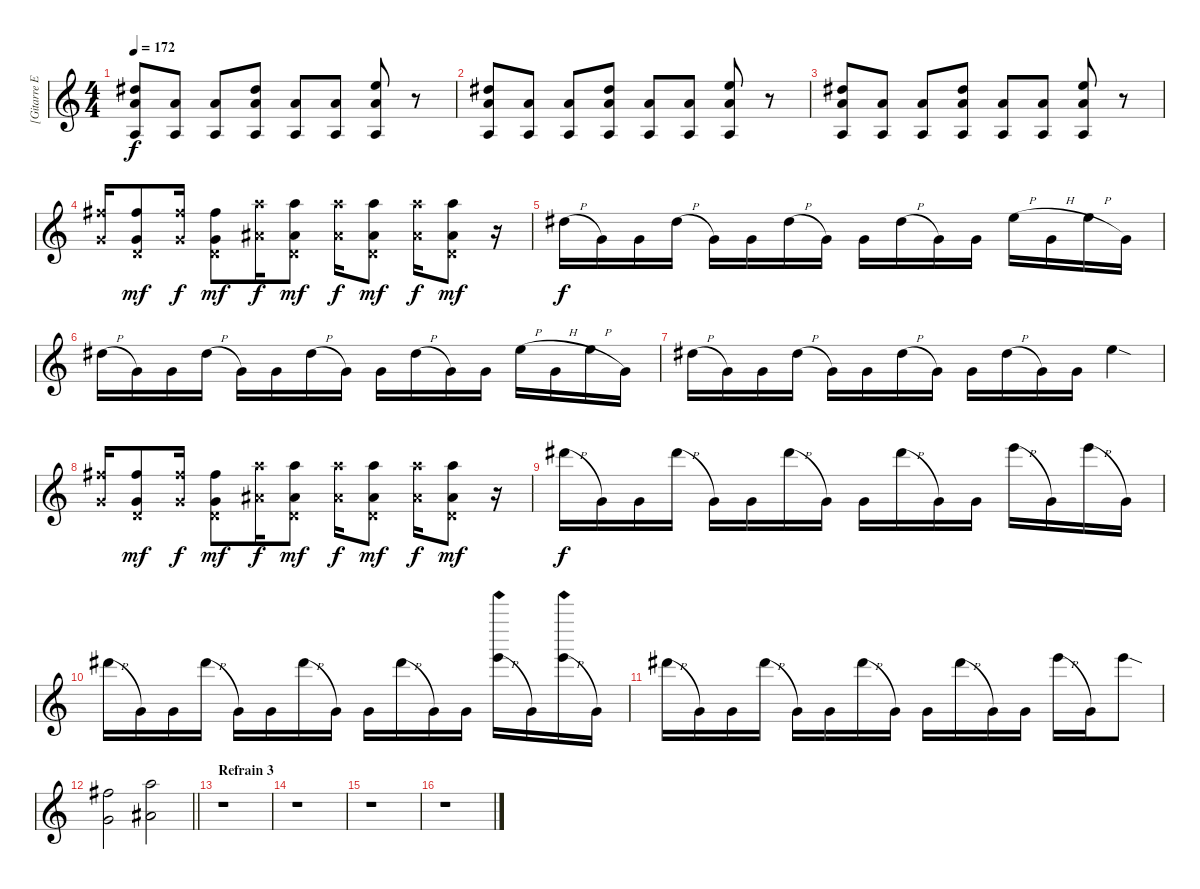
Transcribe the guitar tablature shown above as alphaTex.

\track ("[Gitarre Effekt II]" "[Gitarre E") {instrument overdrivenguitar}
\staff {score}
\tuning (E4 B3 G3 D3 A2 E2) {hide}
\ts (4 4)
\tempo 172
\clef g2
\ks c
(8.3 7.4 0.5).8{dy f} (7.4 0.5).8 (7.4 0.5).8 (8.3 7.4 0.5).8 (7.4 0.5).8 (7.4 0.5).8 (9.3 7.4 0.5).8 r.8 |
(8.3 7.4 0.5).8 (7.4 0.5).8 (7.4 0.5).8 (8.3 7.4 0.5).8 (7.4 0.5).8 (7.4 0.5).8 (9.3 7.4 0.5).8 r.8 |
(8.3 7.4 0.5).8 (7.4 0.5).8 (7.4 0.5).8 (8.3 7.4 0.5).8 (7.4 0.5).8 (7.4 0.5).8 (9.3 7.4 0.5).8 r.8 |
(11.3{x} 10.5{x}).16 (11.3 0.4{x} 10.5).8{dy mf} (11.3{x} 10.5{x}).16{dy f} (11.3 0.4{x} 10.5).8{dy mf} (14.3{x} 13.5{x}).16{dy f} (14.3 0.4{x} 13.5).8{dy mf} (14.3{x} 13.5{x}).16{dy f} (14.3 0.4{x} 13.5).8{dy mf} (14.3{x} 13.5{x}).16{dy f} (14.3 0.4{x} 13.5).8{dy mf} r.16 |
8.3{h}.16{dy f} 0.3.16 0.3.16 8.3{h}.16 0.3.16 0.3.16 8.3{h}.16 0.3.16 0.3.16 8.3{h}.16 0.3.16 0.3.16 9.3{h}.16 0.3{h}.16 9.3{h}.16 0.3.16 |
8.3{h}.16 0.3.16 0.3.16 8.3{h}.16 0.3.16 0.3.16 8.3{h}.16 0.3.16 0.3.16 8.3{h}.16 0.3.16 0.3.16 9.3{h}.16 0.3{h}.16 9.3{h}.16 0.3.16 |
8.3{h}.16 0.3.16 0.3.16 8.3{h}.16 0.3.16 0.3.16 8.3{h}.16 0.3.16 0.3.16 8.3{h}.16 0.3.16 0.3.16 9.3{sod}.4 |
(11.3{x} 10.5{x}).16 (11.3 0.4{x} 10.5).8{dy mf} (11.3{x} 10.5{x}).16{dy f} (11.3 0.4{x} 10.5).8{dy mf} (14.3{x} 13.5{x}).16{dy f} (14.3 0.4{x} 13.5).8{dy mf} (14.3{x} 13.5{x}).16{dy f} (14.3 0.4{x} 13.5).8{dy mf} (14.3{x} 13.5{x}).16{dy f} (14.3 0.4{x} 13.5).8{dy mf} r.16 |
20.3{h}.16{dy f} 0.3.16 0.3.16 20.3{h}.16 0.3.16 0.3.16 20.3{h}.16 0.3.16 0.3.16 20.3{h}.16 0.3.16 0.3.16 21.3{h}.16 0.3.16 21.3{h}.16 0.3.16 |
20.3{h}.16 0.3.16 0.3.16 20.3{h}.16 0.3.16 0.3.16 20.3{h}.16 0.3.16 0.3.16 20.3{h}.16 0.3.16 0.3.16 21.3{ah 24 h}.16 0.3.16 21.3{ah 24 h}.16 0.3.16 |
20.3{h}.16 0.3.16 0.3.16 20.3{h}.16 0.3.16 0.3.16 20.3{h}.16 0.3.16 0.3.16 20.3{h}.16 0.3.16 0.3.16 21.3{h}.16 0.3.16 21.3{sod}.8 |
\barLineRight lightlight
(11.3 10.5).2 (14.3 13.5).2 |
\section ("" "Refrain 3")
r.1 |
r.1 |
r.1 |
r.1
